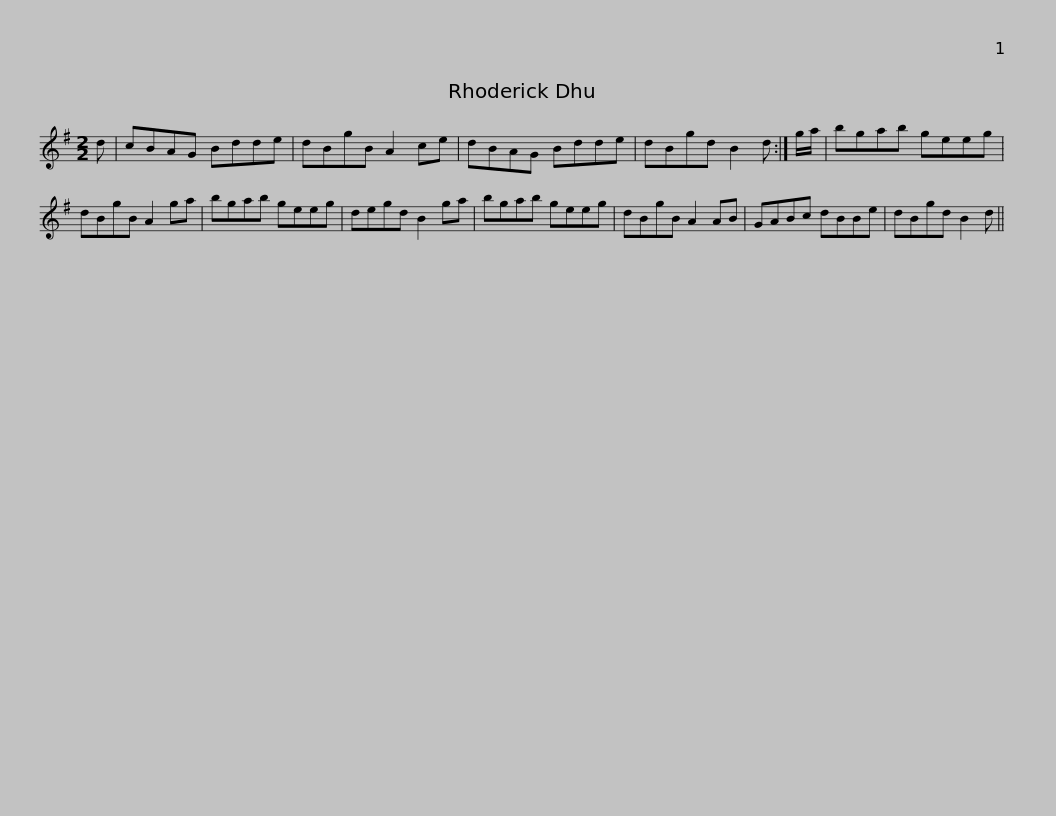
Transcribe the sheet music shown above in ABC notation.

X:1
L:1/8
M:2/2
I:linebreak $
K:G
V:1 treble
V:1
 d | cBAG Bdde | dBgB A2 ce | dBAG Bdde | dBgd B2 d :| %5
 g/a/ | bgab geeg |$ dBgB A2 ga | bgab geeg | degd B2 ga | %10
 bgab geeg | dBgB A2 AB |$ GABc dBBe | dBgd B2 d || %14
